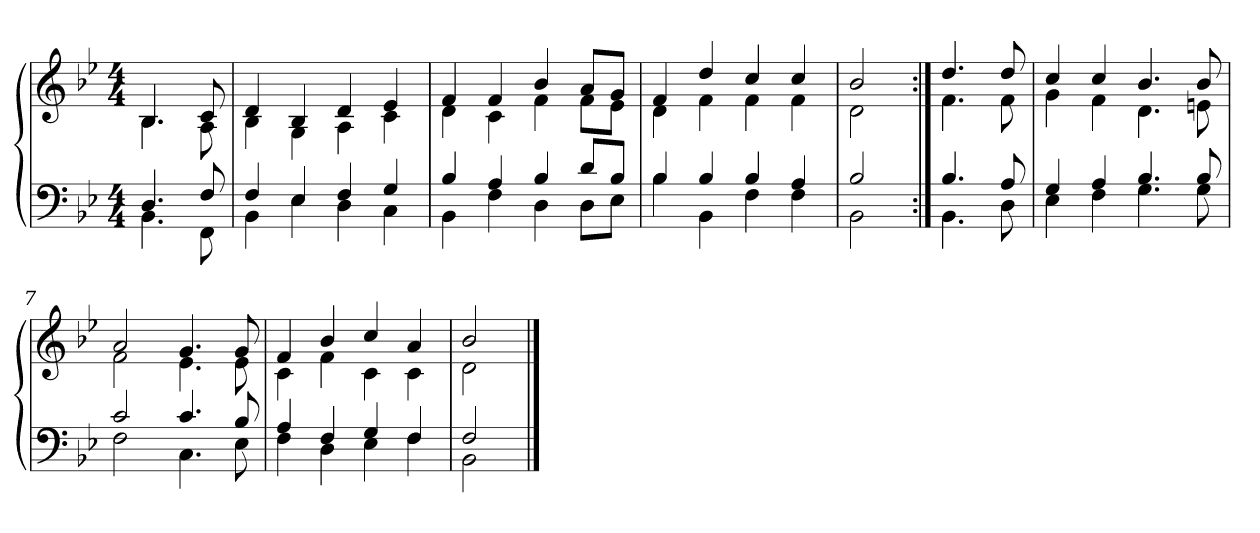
**kern	**kern
*part1	*part1
*staff2	*staff1
*clefF4	*clefG2
*k[b-e-]	*k[b-e-]
*B-:	*B-:
*M4/4	*M4/4
=	=
*^	*^
4.D	4.BB-	4.B-	4.B-
8F	8FF	8c	8A
=1	=1	=1	=1
4F	4BB-	4d	4B-
4E-	4E-	4B-	4G
4F	4D	4d	4A
4G	4C	4e-	4c
=2	=2	=2	=2
4B-	4BB-	4f	4d
4A	4F	4f	4c
4B-	4D	4b-	4f
8dL	8DL	8aL	8fL
8B-J	8E-J	8gJ	8e-J
=3	=3	=3	=3
4B-	4B-	4f	4d
4B-	4BB-	4dd	4f
4B-	4F	4cc	4f
4A	4F	4cc	4f
=4	=4	=4	=4
2B-	2BB-	2b-	2d
=5:|!	=5:|!	=5:|!	=5:|!
4.B-	4.BB-	4.dd	4.f
8A	8D	8dd	8f
=6	=6	=6	=6
4G	4E-	4cc	4g
4A	4F	4cc	4f
4.B-	4.G	4.b-	4.d
8B-	8G	8b-	8en
=7	=7	=7	=7
2c	2F	2a	2f
4.c	4.C	4.g	4.e-
8B-	8E-	8g	8e-
=8	=8	=8	=8
4A	4F	4f	4c
4F	4D	4b-	4f
4G	4E-	4cc	4c
4F	4F	4a	4c
=9	=9	=9	=9
2F	2BB-	2b-	2d
*v	*v	*	*
*	*v	*v
==	==
*-	*-
